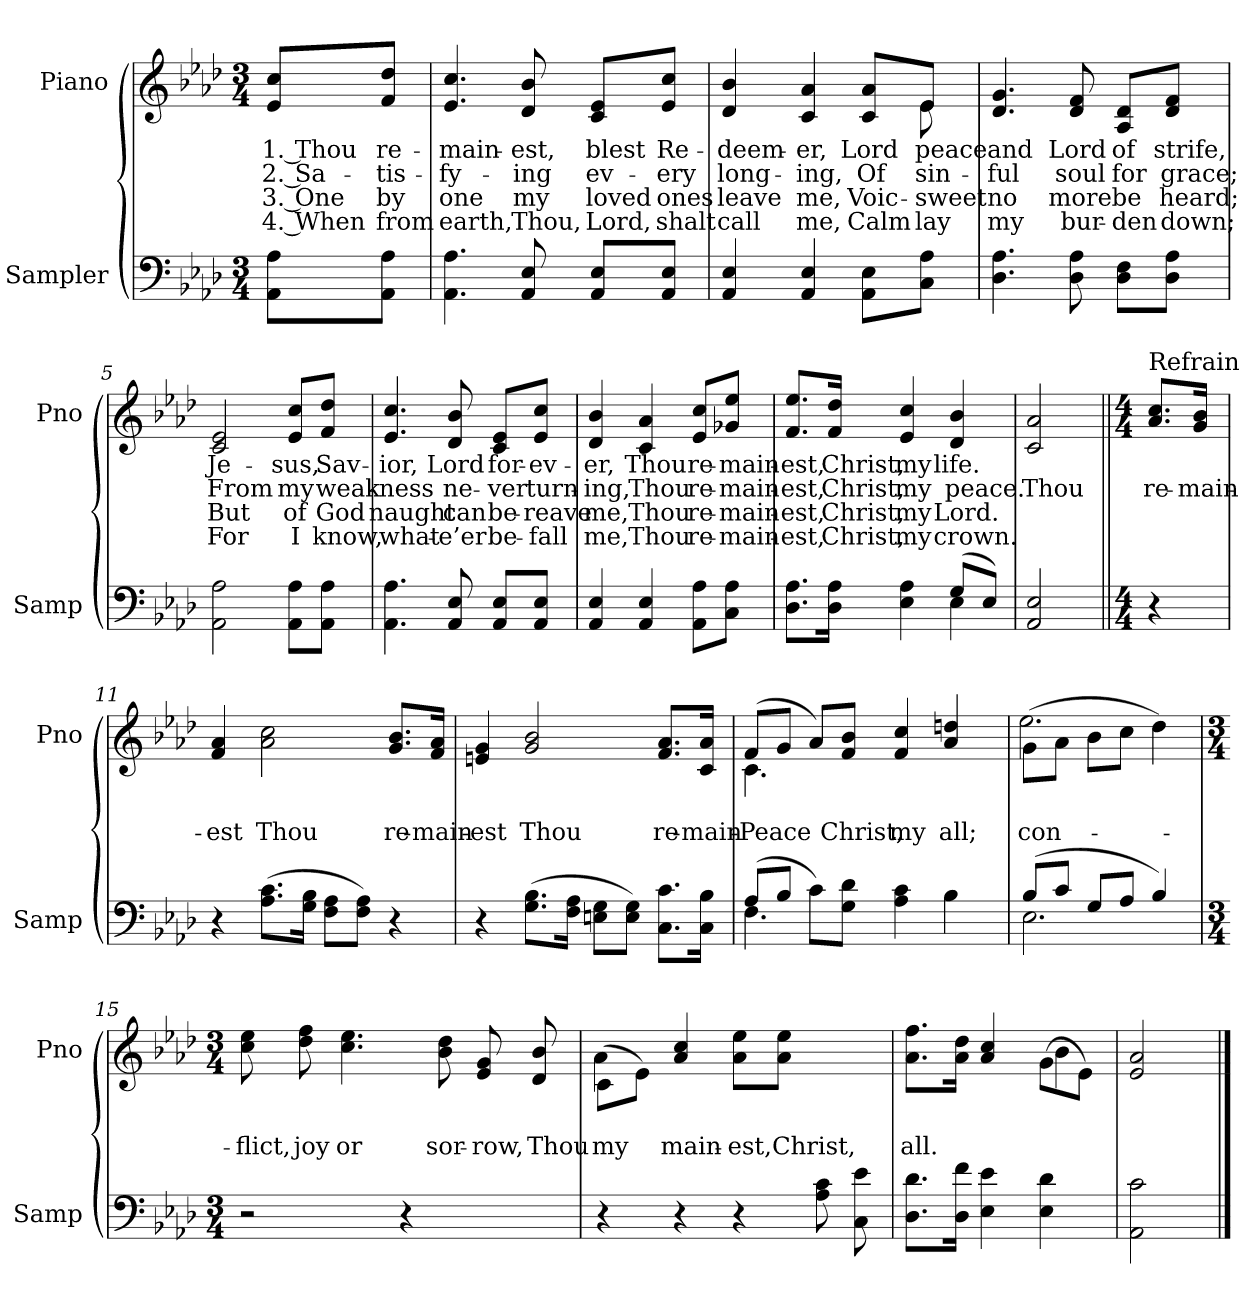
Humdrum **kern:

**kern	**kern	**text	**text	**text	**text
*part2	*part1	*part1	*part1	*part1	*part1
*staff2	*staff1	*staff1	*staff1	*staff1	*staff1
*I"Sampler	*I"Piano	*	*	*	*
*I'Samp	*I'Pno	*	*	*	*
*clefF4	*clefG2	*	*	*	*
*k[b-e-a-d-]	*k[b-e-a-d-]	*	*	*	*
*A-:	*A-:	*	*	*	*
*M3/4	*M3/4	*	*	*	*
=1	=1	=1	=1	=1	=1
8AA-\ 8A-\L	8e-/ 8cc/L	1. Thou	2. Sa-	3. One	4. When
8AA-\ 8A-\J	8f/ 8dd-/J	re-	-tis-	by	from
=2	=2	=2	=2	=2	=2
4.AA- 4.A-	4.e- 4.cc	-main-	-fy-	one	earth,
8AA- 8E-	8d- 8b-	-est,	-ing	my	Thou,
8AA-/ 8E-/L	8c/ 8e-/L	blest	ev-	loved	Lord,
8AA-/ 8E-/J	8e-/ 8cc/J	Re-	-ery	ones	shalt
=3	=3	=3	=3	=3	=3
*	*^	*	*	*	*
4AA- 4E-	4d- 4b-	8ryy	-deem-	long-	leave	call
*	*v	*v	*	*	*	*
4AA- 4E-	4c 4a-	-er,	-ing,	me,	me,
8AA-\ 8E-\L	8c/ 8a-/L	Lord	Of	Voic-	Calm
*	*^	*	*	*	*
8C\ 8A-\J	8e-/J	8e-	peace	sin-	sweet	lay
*	*v	*v	*	*	*	*
=4	=4	=4	=4	=4	=4
4.D- 4.A-	4.d- 4.g	and	-ful	no	my
8D- 8A-	8d- 8f	Lord	soul	more	bur-
8D-\ 8F\L	8A-/ 8d-/L	of	for	be	-den
8D-\ 8A-\J	8d-/ 8f/J	strife,	grace;	heard;	down;
=5	=5	=5	=5	=5	=5
2AA- 2A-	2c 2e-	Je-	From	But	For
8AA-\ 8A-\L	8e-/ 8cc/L	-sus,	my	of	I
8AA-\ 8A-\J	8f/ 8dd-/J	Sav-	weak-	God	know,
=6	=6	=6	=6	=6	=6
4.AA- 4.A-	4.e- 4.cc	-ior,	-ness	naught	what-
8AA- 8E-	8d- 8b-	Lord	ne-	can	-e’er
8AA-/ 8E-/L	8c/ 8e-/L	for-	-ver	be-	be-
8AA-/ 8E-/J	8e-/ 8cc/J	-ev-	turn-	-reave	-fall
=7	=7	=7	=7	=7	=7
4AA- 4E-	4d- 4b-	-er,	-ing,	me,	me,
4AA- 4E-	4c 4a-	Thou	Thou	Thou	Thou
8AA-\ 8A-\L	8e-/ 8cc/L	re-	re-	re-	re-
8C\ 8A-\J	8g-X/ 8ee-/J	-main-	-main-	-main-	-main-
=8	=8	=8	=8	=8	=8
*^	*	*	*	*	*
8.D-\ 8.A-\L	2ryy	8.f/ 8.ee-/L	-est,	-est,	-est,	-est,
16D-\ 16A-\Jk	.	16f/ 16dd-/Jk	Christ,	Christ,	Christ,	Christ,
4E- 4A-	.	4e- 4cc	my	my	my	my
(8G/L	4E-	4d- 4b-	life.	peace.	Lord.	crown.
8E-/J)	.	.	.	.	.	.
*v	*v	*	*	*	*	*
=9	=9	=9	=9	=9	=9
2AA-/ 2E-/	2c 2a-	.	Thou	.	.
=10||	=10||	=10||	=10||	=10||	=10||
*M4/4	*M4/4	*	*	*	*
!	!LO:TX:t=Refrain	!	!	!	!
4r	8.a-/ 8.cc/L	.	re-	.	.
.	16g/ 16b-/Jk	.	-main-	.	.
=11	=11	=11	=11	=11	=11
4r	4f 4a-	.	-est	.	.
(8.A-\ 8.c\L	2a- 2cc	.	Thou	.	.
16G\ 16B-\Jk	.	.	.	.	.
8F\ 8A-\L	.	.	.	.	.
8F\ 8A-\J)	.	.	.	.	.
4r	8.g/ 8.b-/L	.	re-	.	.
.	16f/ 16a-/Jk	.	-main-	.	.
=12	=12	=12	=12	=12	=12
4r	4en 4g	.	-est	.	.
(8.G\ 8.B-\L	2g 2b-	.	Thou	.	.
16F\ 16A-\Jk	.	.	.	.	.
8En\ 8G\L	.	.	.	.	.
8E\ 8G\J)	.	.	.	.	.
8.C\ 8.c\L	8.f/ 8.a-/L	.	re-	.	.
16C\ 16B-\Jk	16c/ 16a-/Jk	.	-main-	.	.
=13	=13	=13	=13	=13	=13
*^	*^	*	*	*	*
(8A-/L	4.F	(8f/L	4.c	.	Peace	.	.
8B-/J	.	8g/J	.	.	.	.	.
8c\L)	.	8a-/L)	.	.	.	.	.
8G\ 8d-\J	2ryy	8f/ 8b-/J	2ryy	.	Christ,	.	.
4A-\ 4c\	.	4f/ 4cc/	.	.	my	.	.
4B-\	.	4a-/ 4ddn/	.	.	all;	.	.
.	8ryy	.	8ryy	.	.	.	.
=14	=14	=14	=14	=14	=14	=14	=14
(8B-/L	2.E-	(8g\L	2.ee-	.	con-	.	.
8c/J	.	8a-\J	.	.	.	.	.
8G/L	.	8b-\L	.	.	.	.	.
8A-/J	.	8cc\J	.	.	.	.	.
4B-/)	.	4dd-\)	.	.	.	.	.
*v	*v	*	*	*	*	*	*
*	*v	*v	*	*	*	*
=15	=15	=15	=15	=15	=15
*M3/4	*M3/4	*	*	*	*
2r	8cc 8ee-	.	-flict,	.	.
.	8dd- 8ff	.	joy	.	.
.	4.cc\ 4.ee-\	.	or	.	.
4r	.	.	.	.	.
.	8b-\ 8dd-\	.	sor-	.	.
4ryy	8e-/ 8g/	.	-row,	.	.
.	8d-/ 8b-/	.	Thou	.	.
=16	=16	=16	=16	=16	=16
*	*^	*	*	*	*
4r	(8c\L	4a-	.	my	.	.
.	8e-\J)	.	.	.	.	.
4r	4a-/ 4cc/	4ryy	.	-main-	.	.
4r	8a-\ 8ee-\L	2ryy	.	-est,	.	.
.	8a-\ 8ee-\J	.	.	Christ,	.	.
8A-\ 8c\	4ryy	.	.	.	.	.
8C\ 8e-\	.	.	.	.	.	.
=17	=17	=17	=17	=17	=17	=17
8.D-\ 8.d-\L	8.a-\ 8.ff\L	2ryy	.	all.	.	.
16D-\ 16f\Jk	16a-\ 16dd-\Jk	.	.	.	.	.
4E-\ 4e-\	4a-/ 4cc/	.	.	.	.	.
4E-\ 4d-\	(8g\L	4b-	.	.	.	.
.	8e-\J)	.	.	.	.	.
*	*v	*v	*	*	*	*
=18	=18	=18	=18	=18	=18
2AA-\ 2c\	2e- 2a-	.	.	.	.
==	==	==	==	==	==
*-	*-	*-	*-	*-	*-
